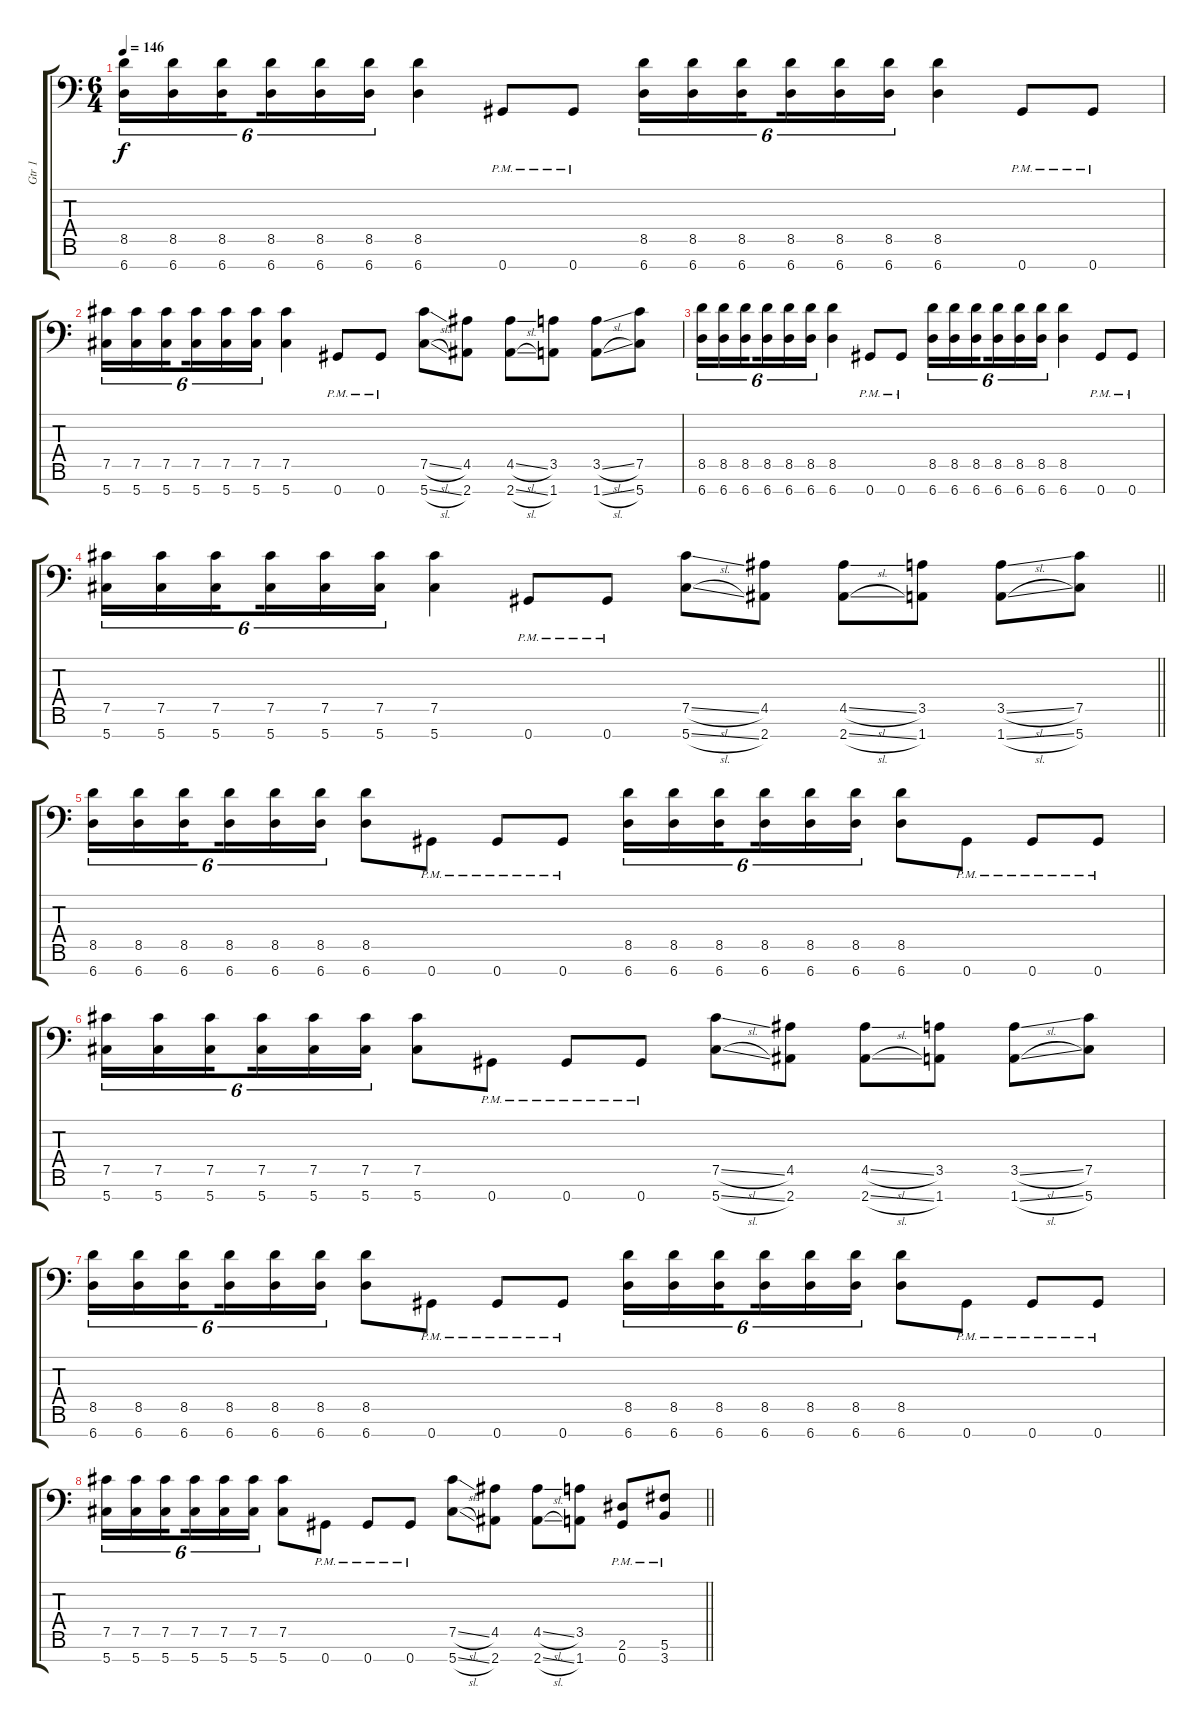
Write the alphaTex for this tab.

\track ("Gtr 1" "Gtr 1") {instrument distortionguitar}
\staff {score tabs}
\tuning (Db4 Ab3 E3 B2 Gb2 Db2 Ab1) {hide}
\ts (6 4)
\tempo 146
\clef f4
\ks c
(8.5 6.7).16{tu (6 4) dy f} (8.5 6.7).16{tu (6 4)} (8.5 6.7).16{tu (6 4) beam splitsecondary} (8.5 6.7).16{tu (6 4)} (8.5 6.7).16{tu (6 4)} (8.5 6.7).16{tu (6 4)} (8.5 6.7).4 0.7{pm}.8 0.7{pm}.8 (8.5 6.7).16{tu (6 4)} (8.5 6.7).16{tu (6 4)} (8.5 6.7).16{tu (6 4) beam splitsecondary} (8.5 6.7).16{tu (6 4)} (8.5 6.7).16{tu (6 4)} (8.5 6.7).16{tu (6 4)} (8.5 6.7).4 0.7{pm}.8 0.7{pm}.8 |
(7.5 5.7).16{tu (6 4)} (7.5 5.7).16{tu (6 4)} (7.5 5.7).16{tu (6 4) beam splitsecondary} (7.5 5.7).16{tu (6 4)} (7.5 5.7).16{tu (6 4)} (7.5 5.7).16{tu (6 4)} (7.5 5.7).4 0.7{pm}.8 0.7{pm}.8 (7.5{sl} 5.7{sl}).8 (4.5 2.7).8 (4.5{sl} 2.7{sl}).8 (3.5 1.7).8 (3.5{sl} 1.7{sl}).8 (7.5 5.7).8 |
(8.5 6.7).16{tu (6 4)} (8.5 6.7).16{tu (6 4)} (8.5 6.7).16{tu (6 4) beam splitsecondary} (8.5 6.7).16{tu (6 4)} (8.5 6.7).16{tu (6 4)} (8.5 6.7).16{tu (6 4)} (8.5 6.7).4 0.7{pm}.8 0.7{pm}.8 (8.5 6.7).16{tu (6 4)} (8.5 6.7).16{tu (6 4)} (8.5 6.7).16{tu (6 4) beam splitsecondary} (8.5 6.7).16{tu (6 4)} (8.5 6.7).16{tu (6 4)} (8.5 6.7).16{tu (6 4)} (8.5 6.7).4 0.7{pm}.8 0.7{pm}.8 |
\barLineRight lightlight
(7.5 5.7).16{tu (6 4)} (7.5 5.7).16{tu (6 4)} (7.5 5.7).16{tu (6 4) beam splitsecondary} (7.5 5.7).16{tu (6 4)} (7.5 5.7).16{tu (6 4)} (7.5 5.7).16{tu (6 4)} (7.5 5.7).4 0.7{pm}.8 0.7{pm}.8 (7.5{sl} 5.7{sl}).8 (4.5 2.7).8 (4.5{sl} 2.7{sl}).8 (3.5 1.7).8 (3.5{sl} 1.7{sl}).8 (7.5 5.7).8 |
(8.5 6.7).16{tu (6 4)} (8.5 6.7).16{tu (6 4)} (8.5 6.7).16{tu (6 4) beam splitsecondary} (8.5 6.7).16{tu (6 4)} (8.5 6.7).16{tu (6 4)} (8.5 6.7).16{tu (6 4)} (8.5 6.7).8 0.7{pm}.8 0.7{pm}.8 0.7{pm}.8 (8.5 6.7).16{tu (6 4)} (8.5 6.7).16{tu (6 4)} (8.5 6.7).16{tu (6 4) beam splitsecondary} (8.5 6.7).16{tu (6 4)} (8.5 6.7).16{tu (6 4)} (8.5 6.7).16{tu (6 4)} (8.5 6.7).8 0.7{pm}.8 0.7{pm}.8 0.7{pm}.8 |
(7.5 5.7).16{tu (6 4)} (7.5 5.7).16{tu (6 4)} (7.5 5.7).16{tu (6 4) beam splitsecondary} (7.5 5.7).16{tu (6 4)} (7.5 5.7).16{tu (6 4)} (7.5 5.7).16{tu (6 4)} (7.5 5.7).8 0.7{pm}.8 0.7{pm}.8 0.7{pm}.8 (7.5{sl} 5.7{sl}).8 (4.5 2.7).8 (4.5{sl} 2.7{sl}).8 (3.5 1.7).8 (3.5{sl} 1.7{sl}).8 (7.5 5.7).8 |
(8.5 6.7).16{tu (6 4)} (8.5 6.7).16{tu (6 4)} (8.5 6.7).16{tu (6 4) beam splitsecondary} (8.5 6.7).16{tu (6 4)} (8.5 6.7).16{tu (6 4)} (8.5 6.7).16{tu (6 4)} (8.5 6.7).8 0.7{pm}.8 0.7{pm}.8 0.7{pm}.8 (8.5 6.7).16{tu (6 4)} (8.5 6.7).16{tu (6 4)} (8.5 6.7).16{tu (6 4) beam splitsecondary} (8.5 6.7).16{tu (6 4)} (8.5 6.7).16{tu (6 4)} (8.5 6.7).16{tu (6 4)} (8.5 6.7).8 0.7{pm}.8 0.7{pm}.8 0.7{pm}.8 |
\barLineRight lightlight
(7.5 5.7).16{tu (6 4)} (7.5 5.7).16{tu (6 4)} (7.5 5.7).16{tu (6 4) beam splitsecondary} (7.5 5.7).16{tu (6 4)} (7.5 5.7).16{tu (6 4)} (7.5 5.7).16{tu (6 4)} (7.5 5.7).8 0.7{pm}.8 0.7{pm}.8 0.7{pm}.8 (7.5{sl} 5.7{sl}).8 (4.5 2.7).8 (4.5{sl} 2.7{sl}).8 (3.5 1.7).8 (2.6{pm} 0.7{pm}).8 (5.6{pm} 3.7{pm}).8
